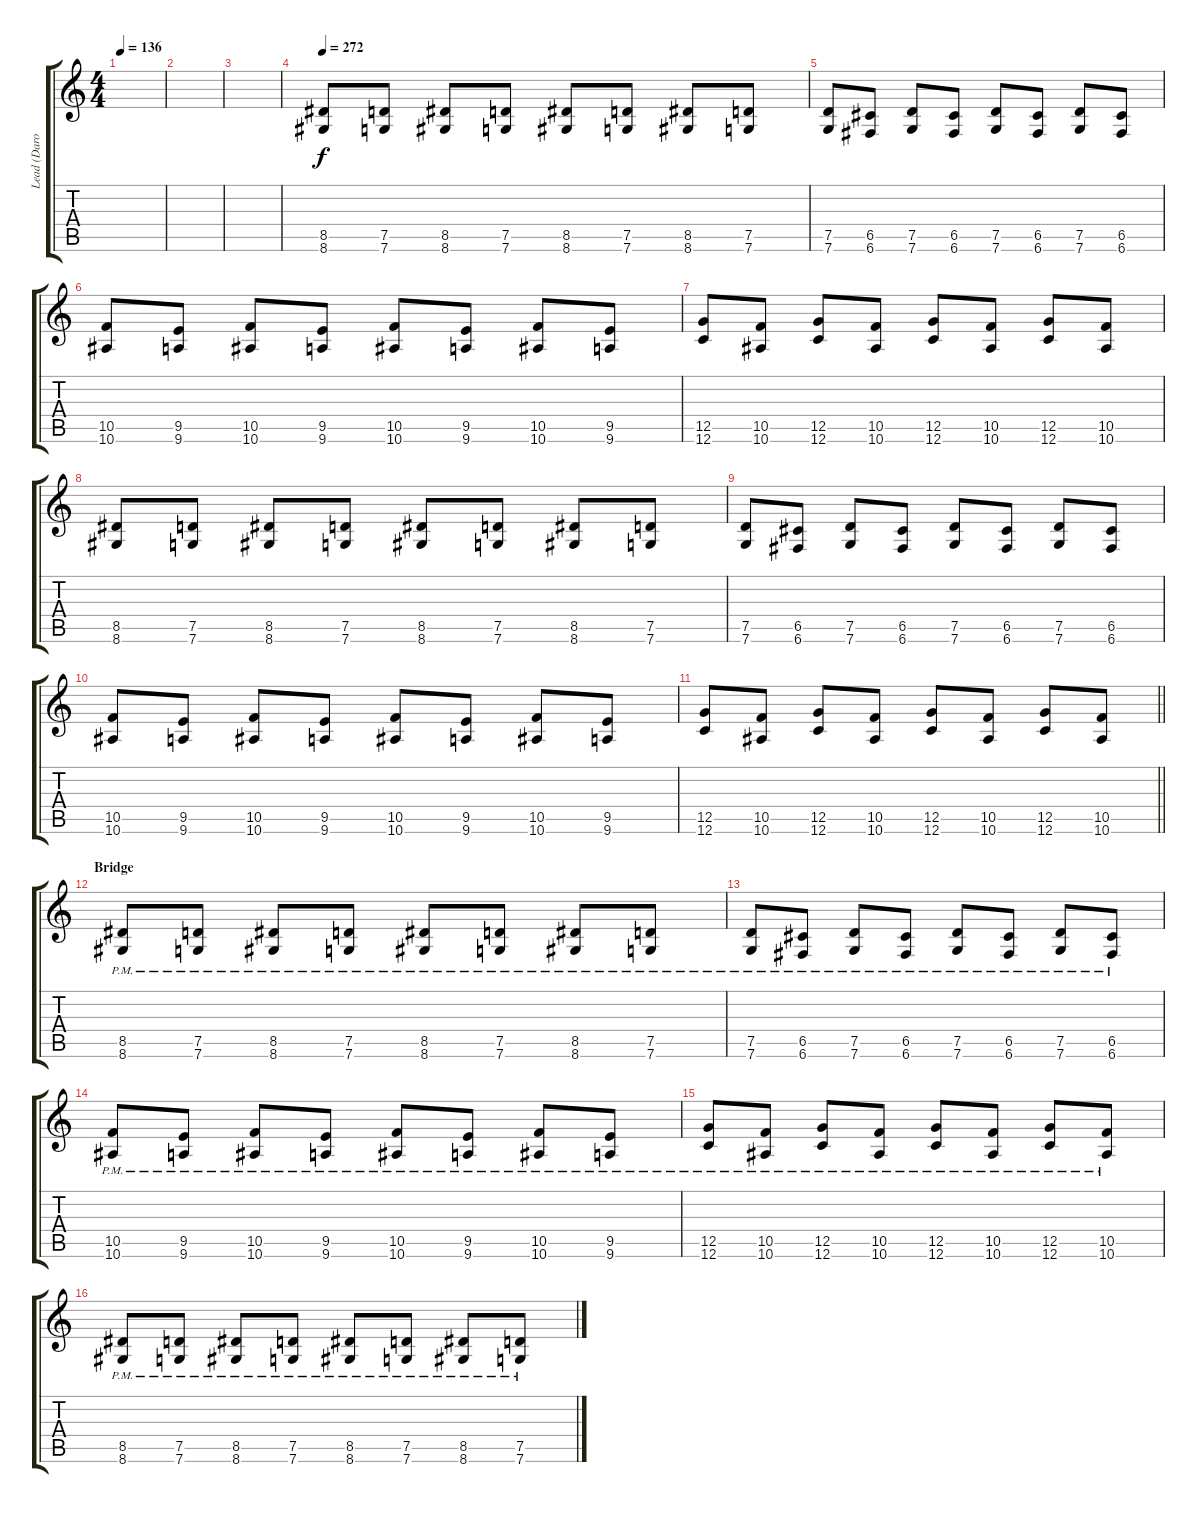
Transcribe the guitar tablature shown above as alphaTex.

\track ("Lead (Daron)" "Lead (Daro") {instrument overdrivenguitar}
\staff {score tabs}
\tuning (D4 A3 F3 C3 G2 C2) {hide}
\ts (4 4)
\tempo 136
\clef g2
\ks c
|
|
|
\tempo 272
(8.5 8.6).8{balance 0 instrument distortionguitar} (7.5 7.6).8 (8.5 8.6).8 (7.5 7.6).8 (8.5 8.6).8 (7.5 7.6).8 (8.5 8.6).8 (7.5 7.6).8 |
(7.5 7.6).8 (6.5 6.6).8 (7.5 7.6).8 (6.5 6.6).8 (7.5 7.6).8 (6.5 6.6).8 (7.5 7.6).8 (6.5 6.6).8 |
(10.5 10.6).8 (9.5 9.6).8 (10.5 10.6).8 (9.5 9.6).8 (10.5 10.6).8 (9.5 9.6).8 (10.5 10.6).8 (9.5 9.6).8 |
(12.5 12.6).8 (10.5 10.6).8 (12.5 12.6).8 (10.5 10.6).8 (12.5 12.6).8 (10.5 10.6).8 (12.5 12.6).8 (10.5 10.6).8 |
(8.5 8.6).8 (7.5 7.6).8 (8.5 8.6).8 (7.5 7.6).8 (8.5 8.6).8 (7.5 7.6).8 (8.5 8.6).8 (7.5 7.6).8 |
(7.5 7.6).8 (6.5 6.6).8 (7.5 7.6).8 (6.5 6.6).8 (7.5 7.6).8 (6.5 6.6).8 (7.5 7.6).8 (6.5 6.6).8 |
(10.5 10.6).8 (9.5 9.6).8 (10.5 10.6).8 (9.5 9.6).8 (10.5 10.6).8 (9.5 9.6).8 (10.5 10.6).8 (9.5 9.6).8 |
\barLineRight lightlight
(12.5 12.6).8 (10.5 10.6).8 (12.5 12.6).8 (10.5 10.6).8 (12.5 12.6).8 (10.5 10.6).8 (12.5 12.6).8 (10.5 10.6).8 |
\section ("" "Bridge")
(8.5{pm} 8.6{pm}).8 (7.5{pm} 7.6{pm}).8 (8.5{pm} 8.6{pm}).8 (7.5{pm} 7.6{pm}).8 (8.5{pm} 8.6{pm}).8 (7.5{pm} 7.6{pm}).8 (8.5{pm} 8.6{pm}).8 (7.5{pm} 7.6{pm}).8 |
(7.5{pm} 7.6{pm}).8 (6.5{pm} 6.6{pm}).8 (7.5{pm} 7.6{pm}).8 (6.5{pm} 6.6{pm}).8 (7.5{pm} 7.6{pm}).8 (6.5{pm} 6.6{pm}).8 (7.5{pm} 7.6{pm}).8 (6.5{pm} 6.6{pm}).8 |
(10.5{pm} 10.6{pm}).8 (9.5{pm} 9.6{pm}).8 (10.5{pm} 10.6{pm}).8 (9.5{pm} 9.6{pm}).8 (10.5{pm} 10.6{pm}).8 (9.5{pm} 9.6{pm}).8 (10.5{pm} 10.6{pm}).8 (9.5{pm} 9.6{pm}).8 |
(12.5{pm} 12.6{pm}).8 (10.5{pm} 10.6{pm}).8 (12.5{pm} 12.6{pm}).8 (10.5{pm} 10.6{pm}).8 (12.5{pm} 12.6{pm}).8 (10.5{pm} 10.6{pm}).8 (12.5{pm} 12.6{pm}).8 (10.5{pm} 10.6{pm}).8 |
(8.5{pm} 8.6{pm}).8 (7.5{pm} 7.6{pm}).8 (8.5{pm} 8.6{pm}).8 (7.5{pm} 7.6{pm}).8 (8.5{pm} 8.6{pm}).8 (7.5{pm} 7.6{pm}).8 (8.5{pm} 8.6{pm}).8 (7.5{pm} 7.6{pm}).8
